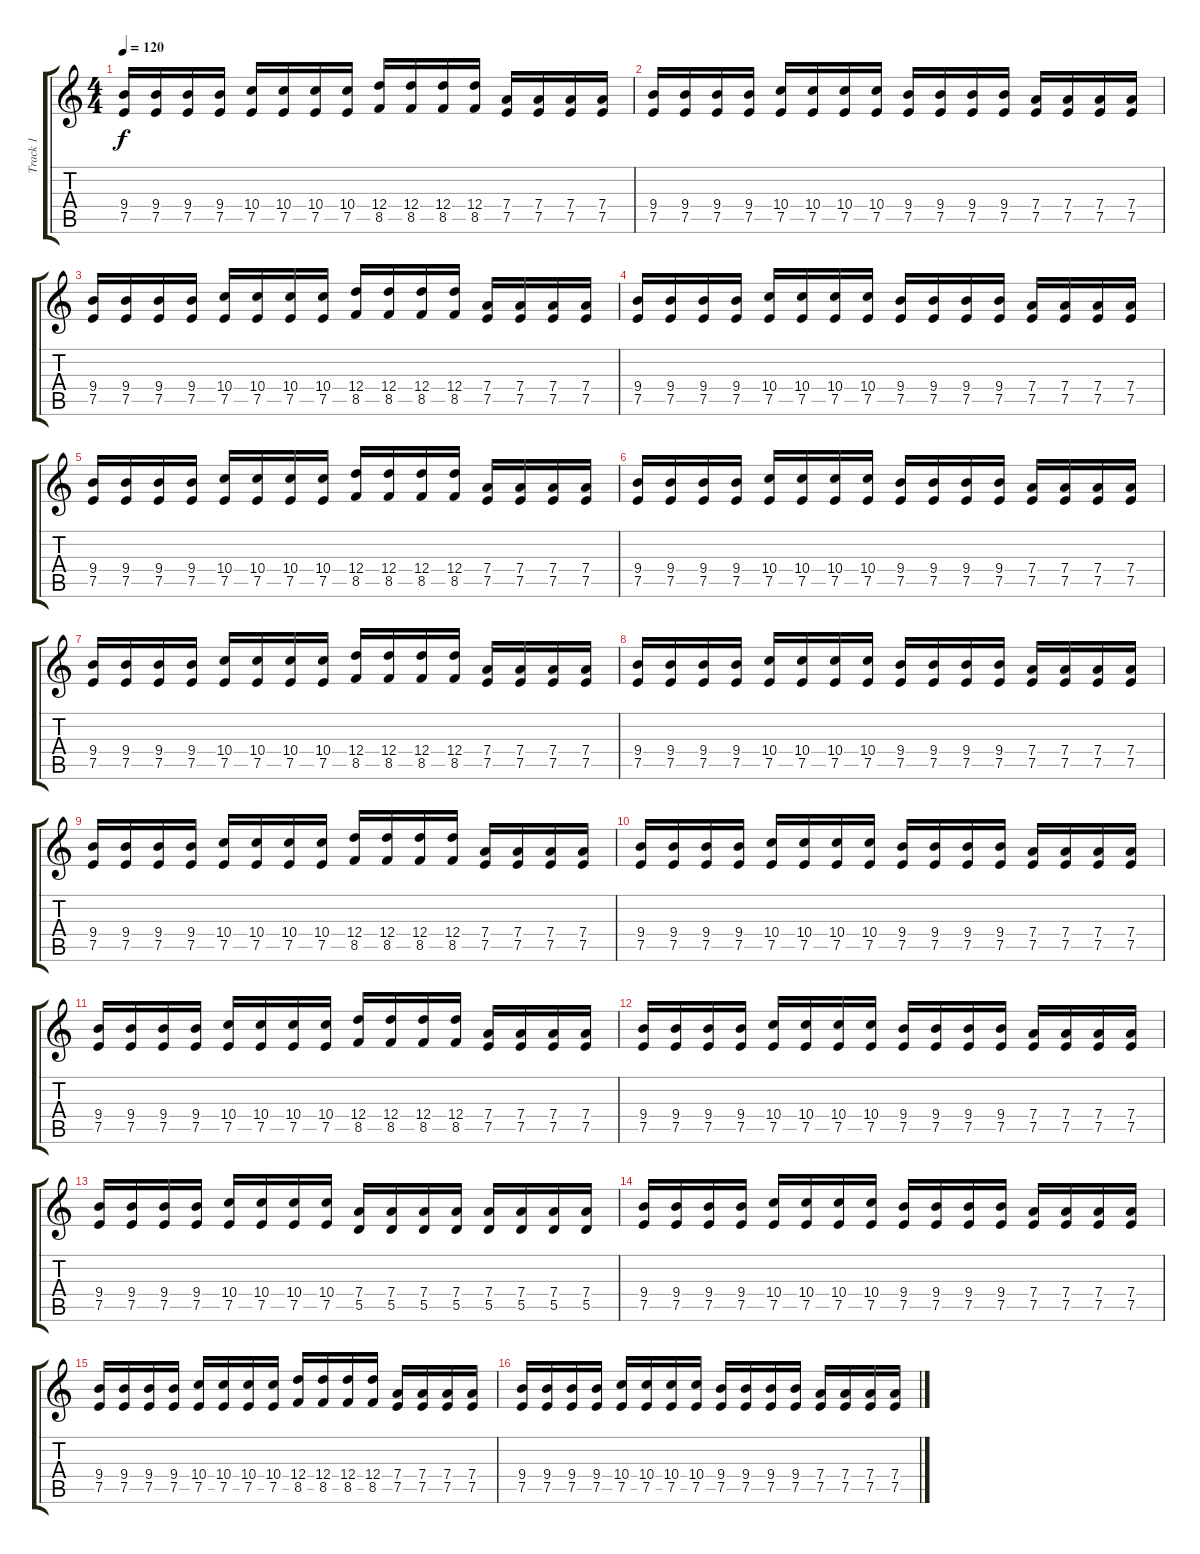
\track ("Track 1" "Track 1") {instrument distortionguitar}
\staff {score tabs}
\tuning (E4 B3 G3 D3 A2 E2) {hide}
\ts (4 4)
\tempo 120
\clef g2
\ks c
(9.4 7.5).16{dy f} (9.4 7.5).16 (9.4 7.5).16 (9.4 7.5).16 (10.4 7.5).16 (10.4 7.5).16 (10.4 7.5).16 (10.4 7.5).16 (12.4 8.5).16 (12.4 8.5).16 (12.4 8.5).16 (12.4 8.5).16 (7.4 7.5).16 (7.4 7.5).16 (7.4 7.5).16 (7.4 7.5).16 |
(9.4 7.5).16 (9.4 7.5).16 (9.4 7.5).16 (9.4 7.5).16 (10.4 7.5).16 (10.4 7.5).16 (10.4 7.5).16 (10.4 7.5).16 (9.4 7.5).16 (9.4 7.5).16 (9.4 7.5).16 (9.4 7.5).16 (7.4 7.5).16 (7.4 7.5).16 (7.4 7.5).16 (7.4 7.5).16 |
(9.4 7.5).16 (9.4 7.5).16 (9.4 7.5).16 (9.4 7.5).16 (10.4 7.5).16 (10.4 7.5).16 (10.4 7.5).16 (10.4 7.5).16 (12.4 8.5).16 (12.4 8.5).16 (12.4 8.5).16 (12.4 8.5).16 (7.4 7.5).16 (7.4 7.5).16 (7.4 7.5).16 (7.4 7.5).16 |
(9.4 7.5).16 (9.4 7.5).16 (9.4 7.5).16 (9.4 7.5).16 (10.4 7.5).16 (10.4 7.5).16 (10.4 7.5).16 (10.4 7.5).16 (9.4 7.5).16 (9.4 7.5).16 (9.4 7.5).16 (9.4 7.5).16 (7.4 7.5).16 (7.4 7.5).16 (7.4 7.5).16 (7.4 7.5).16 |
(9.4 7.5).16 (9.4 7.5).16 (9.4 7.5).16 (9.4 7.5).16 (10.4 7.5).16 (10.4 7.5).16 (10.4 7.5).16 (10.4 7.5).16 (12.4 8.5).16 (12.4 8.5).16 (12.4 8.5).16 (12.4 8.5).16 (7.4 7.5).16 (7.4 7.5).16 (7.4 7.5).16 (7.4 7.5).16 |
(9.4 7.5).16 (9.4 7.5).16 (9.4 7.5).16 (9.4 7.5).16 (10.4 7.5).16 (10.4 7.5).16 (10.4 7.5).16 (10.4 7.5).16 (9.4 7.5).16 (9.4 7.5).16 (9.4 7.5).16 (9.4 7.5).16 (7.4 7.5).16 (7.4 7.5).16 (7.4 7.5).16 (7.4 7.5).16 |
(9.4 7.5).16 (9.4 7.5).16 (9.4 7.5).16 (9.4 7.5).16 (10.4 7.5).16 (10.4 7.5).16 (10.4 7.5).16 (10.4 7.5).16 (12.4 8.5).16 (12.4 8.5).16 (12.4 8.5).16 (12.4 8.5).16 (7.4 7.5).16 (7.4 7.5).16 (7.4 7.5).16 (7.4 7.5).16 |
(9.4 7.5).16 (9.4 7.5).16 (9.4 7.5).16 (9.4 7.5).16 (10.4 7.5).16 (10.4 7.5).16 (10.4 7.5).16 (10.4 7.5).16 (9.4 7.5).16 (9.4 7.5).16 (9.4 7.5).16 (9.4 7.5).16 (7.4 7.5).16 (7.4 7.5).16 (7.4 7.5).16 (7.4 7.5).16 |
(9.4 7.5).16 (9.4 7.5).16 (9.4 7.5).16 (9.4 7.5).16 (10.4 7.5).16 (10.4 7.5).16 (10.4 7.5).16 (10.4 7.5).16 (12.4 8.5).16 (12.4 8.5).16 (12.4 8.5).16 (12.4 8.5).16 (7.4 7.5).16 (7.4 7.5).16 (7.4 7.5).16 (7.4 7.5).16 |
(9.4 7.5).16 (9.4 7.5).16 (9.4 7.5).16 (9.4 7.5).16 (10.4 7.5).16 (10.4 7.5).16 (10.4 7.5).16 (10.4 7.5).16 (9.4 7.5).16 (9.4 7.5).16 (9.4 7.5).16 (9.4 7.5).16 (7.4 7.5).16 (7.4 7.5).16 (7.4 7.5).16 (7.4 7.5).16 |
(9.4 7.5).16 (9.4 7.5).16 (9.4 7.5).16 (9.4 7.5).16 (10.4 7.5).16 (10.4 7.5).16 (10.4 7.5).16 (10.4 7.5).16 (12.4 8.5).16 (12.4 8.5).16 (12.4 8.5).16 (12.4 8.5).16 (7.4 7.5).16 (7.4 7.5).16 (7.4 7.5).16 (7.4 7.5).16 |
(9.4 7.5).16 (9.4 7.5).16 (9.4 7.5).16 (9.4 7.5).16 (10.4 7.5).16 (10.4 7.5).16 (10.4 7.5).16 (10.4 7.5).16 (9.4 7.5).16 (9.4 7.5).16 (9.4 7.5).16 (9.4 7.5).16 (7.4 7.5).16 (7.4 7.5).16 (7.4 7.5).16 (7.4 7.5).16 |
(9.4 7.5).16 (9.4 7.5).16 (9.4 7.5).16 (9.4 7.5).16 (10.4 7.5).16 (10.4 7.5).16 (10.4 7.5).16 (10.4 7.5).16 (7.4 5.5).16 (7.4 5.5).16 (7.4 5.5).16 (7.4 5.5).16 (7.4 5.5).16 (7.4 5.5).16 (7.4 5.5).16 (7.4 5.5).16 |
(9.4 7.5).16 (9.4 7.5).16 (9.4 7.5).16 (9.4 7.5).16 (10.4 7.5).16 (10.4 7.5).16 (10.4 7.5).16 (10.4 7.5).16 (9.4 7.5).16 (9.4 7.5).16 (9.4 7.5).16 (9.4 7.5).16 (7.4 7.5).16 (7.4 7.5).16 (7.4 7.5).16 (7.4 7.5).16 |
(9.4 7.5).16 (9.4 7.5).16 (9.4 7.5).16 (9.4 7.5).16 (10.4 7.5).16 (10.4 7.5).16 (10.4 7.5).16 (10.4 7.5).16 (12.4 8.5).16 (12.4 8.5).16 (12.4 8.5).16 (12.4 8.5).16 (7.4 7.5).16 (7.4 7.5).16 (7.4 7.5).16 (7.4 7.5).16 |
(9.4 7.5).16 (9.4 7.5).16 (9.4 7.5).16 (9.4 7.5).16 (10.4 7.5).16 (10.4 7.5).16 (10.4 7.5).16 (10.4 7.5).16 (9.4 7.5).16 (9.4 7.5).16 (9.4 7.5).16 (9.4 7.5).16 (7.4 7.5).16 (7.4 7.5).16 (7.4 7.5).16 (7.4 7.5).16
